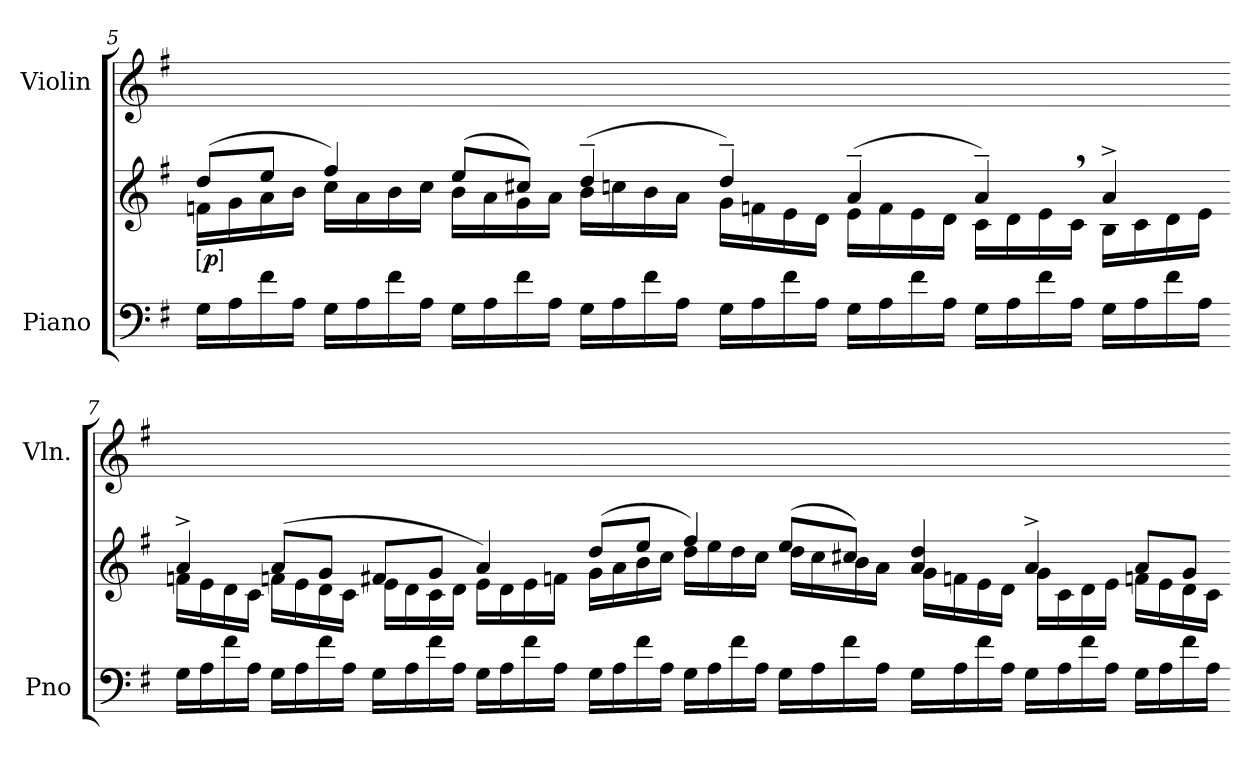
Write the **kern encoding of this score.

**kern	**kern	**dynam	**kern
*part2	*part2	*part2	*part1
*staff3	*staff2	*staff2/3	*staff1
*I"Piano	*	*	*I"Violin
*I'Pno	*	*	*I'Vln.
*clefF4	*clefG2	*	*clefG2
*k[f#]	*k[f#]	*	*k[f#]
*G:	*G:	*	*G:
=5	=5	=5	=5
*	*^	*	*
!	!	!	!LO:DY:ed=brack	!
16GLL	(8ddL	16fnLL	p	1ryy
16A	.	16g	.	.
16f#	8eeJ	16a	.	.
16AJJ	.	16bJJ	.	.
16GLL	4ff#i)	16ccLL	.	.
16A	.	16a	.	.
16f#	.	16b	.	.
16AJJ	.	16ccJJ	.	.
16GLL	(8eeL	16bLL	.	.
16A	.	16a	.	.
16f#	8cc#XJ)	16g	.	.
16AJJ	.	16aJJ	.	.
16GLL	(4dd~	16bLL	.	.
16A	.	16ccn	.	.
16f#	.	16b	.	.
16AJJ	.	16aJJ	.	.
=6-	=6-	=6-	=6-	=6-
16GLL	4dd~)	16gLL	.	1ryy
16A	.	16fn	.	.
16f#	.	16e	.	.
16AJJ	.	16dJJ	.	.
16GLL	(4a~	16eLL	.	.
16A	.	16f	.	.
16f#	.	16e	.	.
16AJJ	.	16dJJ	.	.
16GLL	4a~,)	16cLL	.	.
16A	.	16d	.	.
16f#	.	16e	.	.
16AJJ	.	16cJJ	.	.
16GLL	4a^	16BLL	.	.
16A	.	16c	.	.
16f#	.	16d	.	.
16AJJ	.	16eJJ	.	.
=7-	=7-	=7-	=7-	=7-
16GLL	4a^	16fnLL	.	16ryy
16A	.	16e	.	16ryy
16f#	.	16d	.	16ryy
16AJJ	.	16cJJ	.	16ryy
16GLL	(8aL	16fnLL	.	16ryy
16A	.	16e	.	16ryy
16f#	8gJ	16d	.	16ryy
16AJJ	.	16cJJ	.	16ryy
16GLL	8f#XL	16eLL	.	16ryy
16A	.	16d	.	16ryy
16f#	8gJ	16c	.	16ryy
16AJJ	.	16dJJ	.	16ryy
16GLL	4a)	16eLL	.	16ryy
16A	.	16d	.	16ryy
16f#	.	16e	.	16ryy
16AJJ	.	16fnJJ	.	16ryy
=8-	=8-	=8-	=8-	=8-
16GLL	(8ddL	16gLL	.	2.ryy
16A	.	16a	.	.
16f#	8eeJ	16b	.	.
16AJJ	.	16ccJJ	.	.
16GLL	4ff#i)	16ddLL	.	.
16A	.	16ee	.	.
16f#	.	16dd	.	.
16AJJ	.	16ccJJ	.	.
16GLL	(8eeL	16ddLL	.	.
16A	.	16cc	.	.
16f#	8cc#XJ)	16b	.	.
16AJJ	.	16aJJ	.	.
=9-	=9-	=9-	=9-	=9-
16GLL	4a 4dd	16gLL	.	2.ryy
16A	.	16fn	.	.
16f#	.	16e	.	.
16AJJ	.	16dJJ	.	.
16GLL	4a^	16gLL	.	.
16A	.	16c	.	.
16f#	.	16d	.	.
16AJJ	.	16eJJ	.	.
16GLL	8ajL	16fnLL	.	.
16A	.	16e	.	.
16f#	8gJ	16d	.	.
16AJJ	.	16cJJ	.	.
*	*v	*v	*	*
=-	=-	=-	=-
*-	*-	*-	*-
